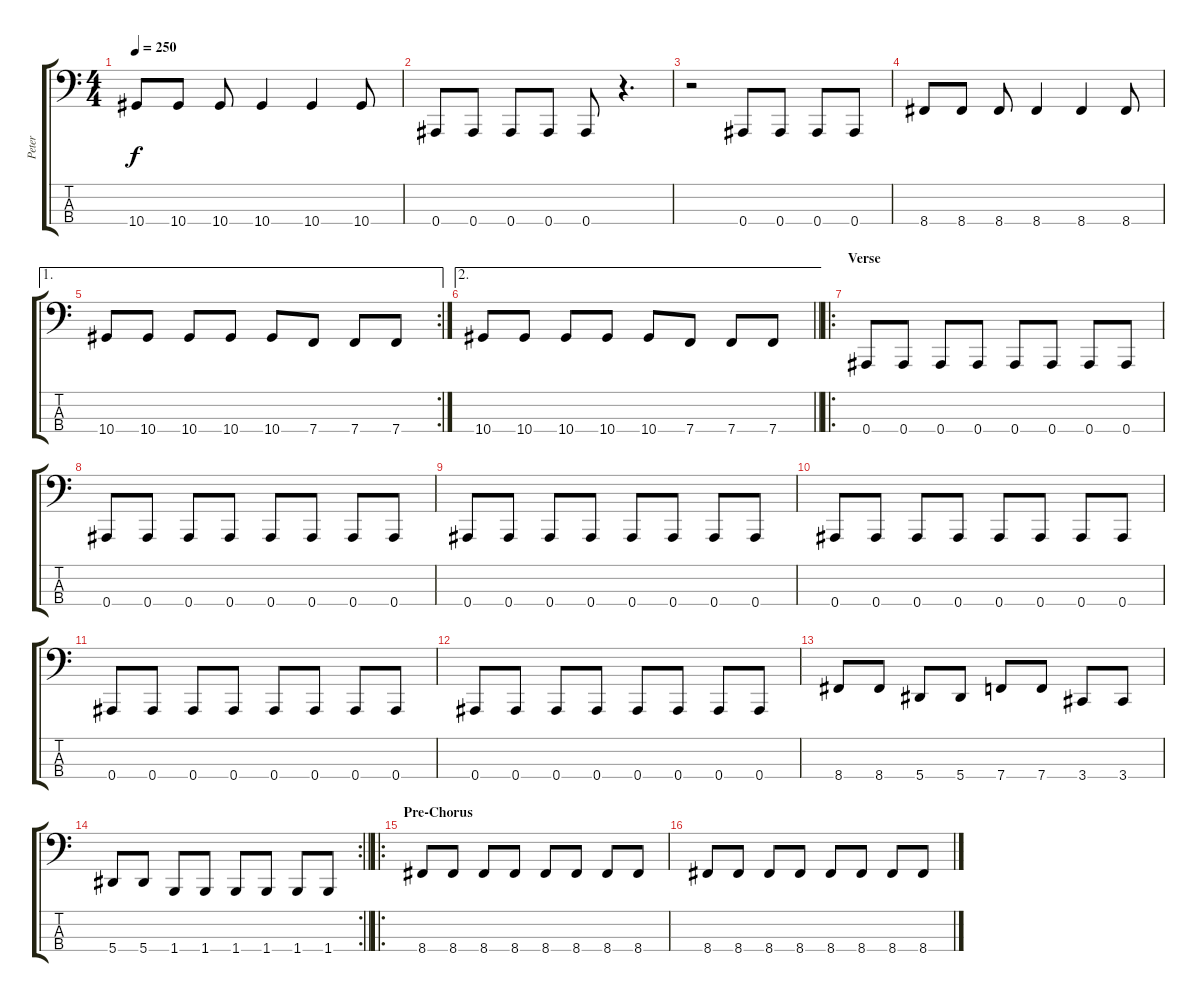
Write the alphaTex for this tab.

\track ("Peter" "Peter") {instrument electricbassfinger}
\staff {score tabs}
\tuning (Eb2 Bb1 F1 Bb0) {hide}
\ts (4 4)
\tempo 250
\clef f4
\ks c
10.4.8{dy f} 10.4.8 10.4.8 10.4.4 10.4.4 10.4.8 |
0.4.8 0.4.8 0.4.8 0.4.8 0.4.8 r.4{d} |
r.2 0.4.8 0.4.8 0.4.8 0.4.8 |
8.4.8 8.4.8 8.4.8 8.4.4 8.4.4 8.4.8 |
\ae 1
\rc 2
10.4.8 10.4.8 10.4.8 10.4.8 10.4.8 7.4.8 7.4.8 7.4.8 |
\ae 2
\barLineRight lightlight
10.4.8 10.4.8 10.4.8 10.4.8 10.4.8 7.4.8 7.4.8 7.4.8 |
\ro
\section ("" "Verse")
0.4.8 0.4.8 0.4.8 0.4.8 0.4.8 0.4.8 0.4.8 0.4.8 |
0.4.8 0.4.8 0.4.8 0.4.8 0.4.8 0.4.8 0.4.8 0.4.8 |
0.4.8 0.4.8 0.4.8 0.4.8 0.4.8 0.4.8 0.4.8 0.4.8 |
0.4.8 0.4.8 0.4.8 0.4.8 0.4.8 0.4.8 0.4.8 0.4.8 |
0.4.8 0.4.8 0.4.8 0.4.8 0.4.8 0.4.8 0.4.8 0.4.8 |
0.4.8 0.4.8 0.4.8 0.4.8 0.4.8 0.4.8 0.4.8 0.4.8 |
8.4.8 8.4.8 5.4.8 5.4.8 7.4.8 7.4.8 3.4.8 3.4.8 |
\rc 2
\barLineRight lightlight
5.4.8 5.4.8 1.4.8 1.4.8 1.4.8 1.4.8 1.4.8 1.4.8 |
\ro
\section ("" "Pre-Chorus")
8.4.8 8.4.8 8.4.8 8.4.8 8.4.8 8.4.8 8.4.8 8.4.8 |
8.4.8 8.4.8 8.4.8 8.4.8 8.4.8 8.4.8 8.4.8 8.4.8
